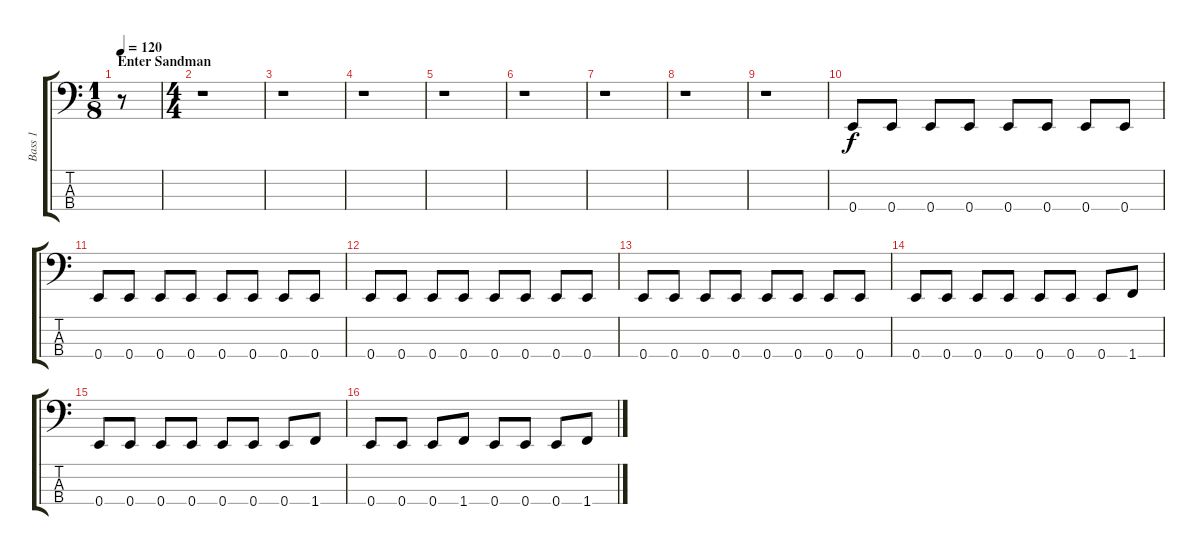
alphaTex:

\track ("Bass 1" "Bass 1") {instrument electricbasspick}
\staff {score tabs}
\tuning (G2 D2 A1 E1) {hide}
\ts (1 8)
\section ("" "Enter Sandman")
\tempo 120
\clef f4
\ks c
r.8{dy f instrument electricbasspick} |
\ts (4 4)
r.1 |
r.1 |
r.1 |
r.1 |
r.1 |
r.1 |
r.1 |
r.1 |
0.4.8 0.4.8 0.4.8 0.4.8 0.4.8 0.4.8 0.4.8 0.4.8 |
0.4.8 0.4.8 0.4.8 0.4.8 0.4.8 0.4.8 0.4.8 0.4.8 |
0.4.8 0.4.8 0.4.8 0.4.8 0.4.8 0.4.8 0.4.8 0.4.8 |
0.4.8 0.4.8 0.4.8 0.4.8 0.4.8 0.4.8 0.4.8 0.4.8 |
0.4.8 0.4.8 0.4.8 0.4.8 0.4.8 0.4.8 0.4.8 1.4.8 |
0.4.8 0.4.8 0.4.8 0.4.8 0.4.8 0.4.8 0.4.8 1.4.8 |
0.4.8 0.4.8 0.4.8 1.4.8 0.4.8 0.4.8 0.4.8 1.4.8
